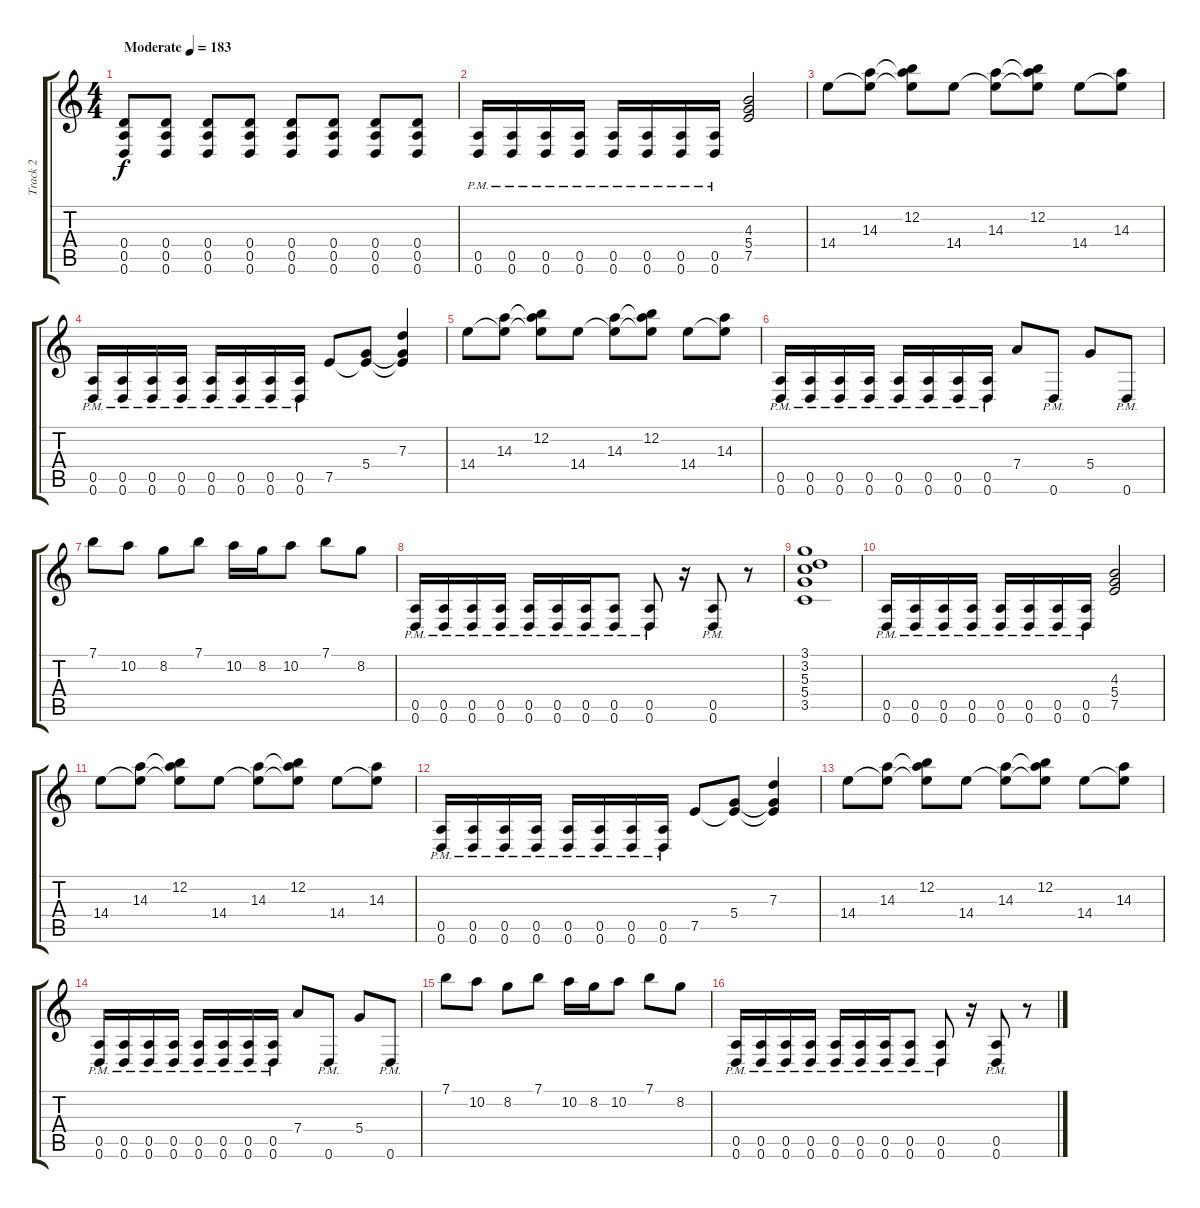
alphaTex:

\track ("Track 2" "Track 2") {instrument distortionguitar}
\staff {score tabs}
\tuning (E4 B3 G3 D3 A2 D2) {hide}
\ts (4 4)
\tempo (183 "Moderate")
\clef g2
\ks c
(0.4 0.5 0.6).8{dy f volume 2 instrument distortionguitar} (0.4 0.5 0.6).8{volume 4} (0.4 0.5 0.6).8{volume 5} (0.4 0.5 0.6).8{volume 7} (0.4 0.5 0.6).8{volume 9} (0.4 0.5 0.6).8{volume 11} (0.4 0.5 0.6).8{volume 13} (0.4 0.5 0.6).8{volume 15} |
(0.5{pm} 0.6{pm}).16 (0.5{pm} 0.6{pm}).16 (0.5{pm} 0.6{pm}).16 (0.5{pm} 0.6{pm}).16 (0.5{pm} 0.6{pm}).16 (0.5{pm} 0.6{pm}).16 (0.5{pm} 0.6{pm}).16 (0.5{pm} 0.6{pm}).16 (4.3 5.4 7.5).2 |
14.4.8 (14.3 14.4{t}).8 (12.2 14.3{t} 14.4{t}).8 14.4.8 (14.3 14.4{t}).8 (12.2 14.3{t} 14.4{t}).8 14.4.8 (14.3 14.4{t}).8 |
(0.5{pm} 0.6{pm}).16 (0.5{pm} 0.6{pm}).16 (0.5{pm} 0.6{pm}).16 (0.5{pm} 0.6{pm}).16 (0.5{pm} 0.6{pm}).16 (0.5{pm} 0.6{pm}).16 (0.5{pm} 0.6{pm}).16 (0.5{pm} 0.6{pm}).16 7.5.8 (5.4 7.5{t}).8 (7.3 5.4{t} 7.5{t}).4 |
14.4.8 (14.3 14.4{t}).8 (12.2 14.3{t} 14.4{t}).8 14.4.8 (14.3 14.4{t}).8 (12.2 14.3{t} 14.4{t}).8 14.4.8 (14.3 14.4{t}).8 |
(0.5{pm} 0.6{pm}).16 (0.5{pm} 0.6{pm}).16 (0.5{pm} 0.6{pm}).16 (0.5{pm} 0.6{pm}).16 (0.5{pm} 0.6{pm}).16 (0.5{pm} 0.6{pm}).16 (0.5{pm} 0.6{pm}).16 (0.5{pm} 0.6{pm}).16 7.4.8 0.6{pm}.8 5.4.8 0.6{pm}.8 |
7.1.8 10.2.8 8.2.8 7.1.8 10.2.16 8.2.16 10.2.8 7.1.8 8.2.8 |
(0.5{pm} 0.6{pm}).16 (0.5{pm} 0.6{pm}).16 (0.5{pm} 0.6{pm}).16 (0.5{pm} 0.6{pm}).16 (0.5{pm} 0.6{pm}).16 (0.5{pm} 0.6{pm}).16 (0.5{pm} 0.6{pm}).16 (0.5{pm} 0.6{pm}).8 (0.5{pm} 0.6{pm}).8 r.16 (0.5{pm} 0.6{pm}).8 r.8 |
(3.1 3.2 5.3 5.4 3.5).1 |
(0.5{pm} 0.6{pm}).16 (0.5{pm} 0.6{pm}).16 (0.5{pm} 0.6{pm}).16 (0.5{pm} 0.6{pm}).16 (0.5{pm} 0.6{pm}).16 (0.5{pm} 0.6{pm}).16 (0.5{pm} 0.6{pm}).16 (0.5{pm} 0.6{pm}).16 (4.3 5.4 7.5).2 |
14.4.8 (14.3 14.4{t}).8 (12.2 14.3{t} 14.4{t}).8 14.4.8 (14.3 14.4{t}).8 (12.2 14.3{t} 14.4{t}).8 14.4.8 (14.3 14.4{t}).8 |
(0.5{pm} 0.6{pm}).16 (0.5{pm} 0.6{pm}).16 (0.5{pm} 0.6{pm}).16 (0.5{pm} 0.6{pm}).16 (0.5{pm} 0.6{pm}).16 (0.5{pm} 0.6{pm}).16 (0.5{pm} 0.6{pm}).16 (0.5{pm} 0.6{pm}).16 7.5.8 (5.4 7.5{t}).8 (7.3 5.4{t} 7.5{t}).4 |
14.4.8 (14.3 14.4{t}).8 (12.2 14.3{t} 14.4{t}).8 14.4.8 (14.3 14.4{t}).8 (12.2 14.3{t} 14.4{t}).8 14.4.8 (14.3 14.4{t}).8 |
(0.5{pm} 0.6{pm}).16 (0.5{pm} 0.6{pm}).16 (0.5{pm} 0.6{pm}).16 (0.5{pm} 0.6{pm}).16 (0.5{pm} 0.6{pm}).16 (0.5{pm} 0.6{pm}).16 (0.5{pm} 0.6{pm}).16 (0.5{pm} 0.6{pm}).16 7.4.8 0.6{pm}.8 5.4.8 0.6{pm}.8 |
7.1.8 10.2.8 8.2.8 7.1.8 10.2.16 8.2.16 10.2.8 7.1.8 8.2.8 |
(0.5{pm} 0.6{pm}).16 (0.5{pm} 0.6{pm}).16 (0.5{pm} 0.6{pm}).16 (0.5{pm} 0.6{pm}).16 (0.5{pm} 0.6{pm}).16 (0.5{pm} 0.6{pm}).16 (0.5{pm} 0.6{pm}).16 (0.5{pm} 0.6{pm}).8 (0.5{pm} 0.6{pm}).8 r.16 (0.5{pm} 0.6{pm}).8 r.8
